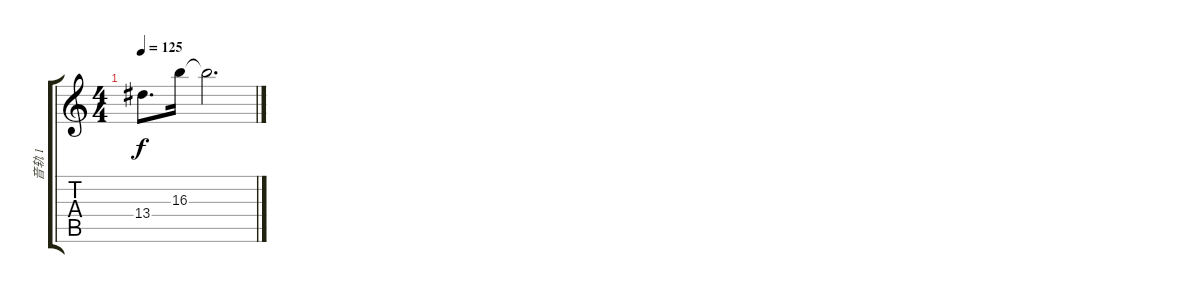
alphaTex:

\track ("音轨 1" "音轨 1") {instrument overdrivenguitar}
\staff {score tabs}
\tuning (E4 B3 G3 D3 A2 E2) {hide}
\ts (4 4)
\tempo 125
\clef g2
\ks c
13.4.8{d dy f} 16.3.16 16.3{t}.2{d}
